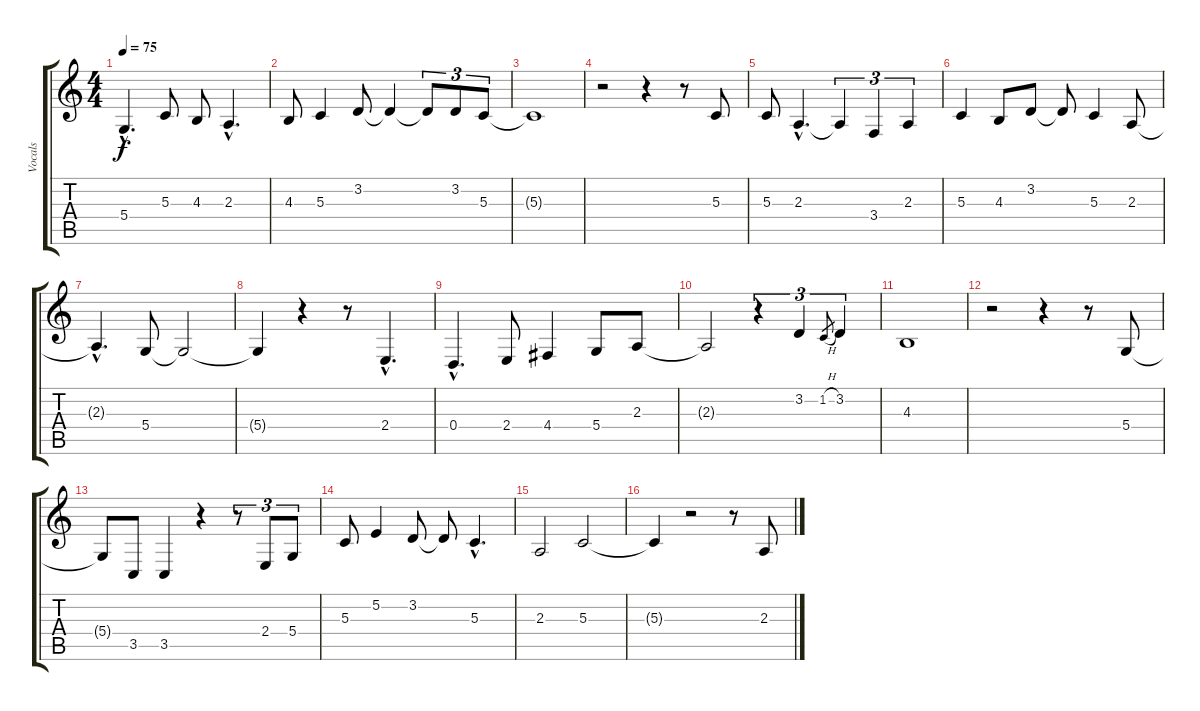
\track ("Vocals" "Vocals") {instrument altosax}
\staff {score tabs}
\tuning (E4 B3 G3 D3 A2 E2) {hide}
\ts (4 4)
\tempo 75
\clef g2
\ks c
5.4{hac}.4{d dy f} 5.3.8 4.3.8 2.3{hac}.4{d} |
4.3.8 5.3.4 3.2.8 3.2{t}.4 3.2{t}.8{tu (3 2)} 3.2.8{tu (3 2)} 5.3.8{tu (3 2)} |
5.3{t}.1 |
r.2 r.4 r.8 5.3.8 |
5.3.8 2.3{hac}.4{d} 2.3{t}.4{tu (3 2)} 3.4.4{tu (3 2)} 2.3.4{tu (3 2)} |
5.3.4 4.3.8 3.2.8 3.2{t}.8 5.3.4 2.3.8 |
2.3{hac t}.4{d} 5.4.8 5.4{t}.2 |
5.4{t}.4 r.4 r.8 2.4{hac}.4{d} |
0.4{hac}.4{d} 2.4.8 4.4.4 5.4.8 2.3.8 |
2.3{t}.2 r.4{tu (3 2)} 3.2.4{tu (3 2)} 1.2{h}.8{gr} 3.2.4{tu (3 2)} |
4.3.1 |
r.2 r.4 r.8 5.4.8 |
5.4{t}.8 3.5.8 3.5.4 r.4 r.8{tu (3 2)} 2.4.8{tu (3 2)} 5.4.8{tu (3 2)} |
5.3.8 5.2.4 3.2.8 3.2{t}.8 5.3{hac}.4{d} |
2.3.2 5.3.2 |
5.3{t}.4 r.2 r.8 2.3.8
